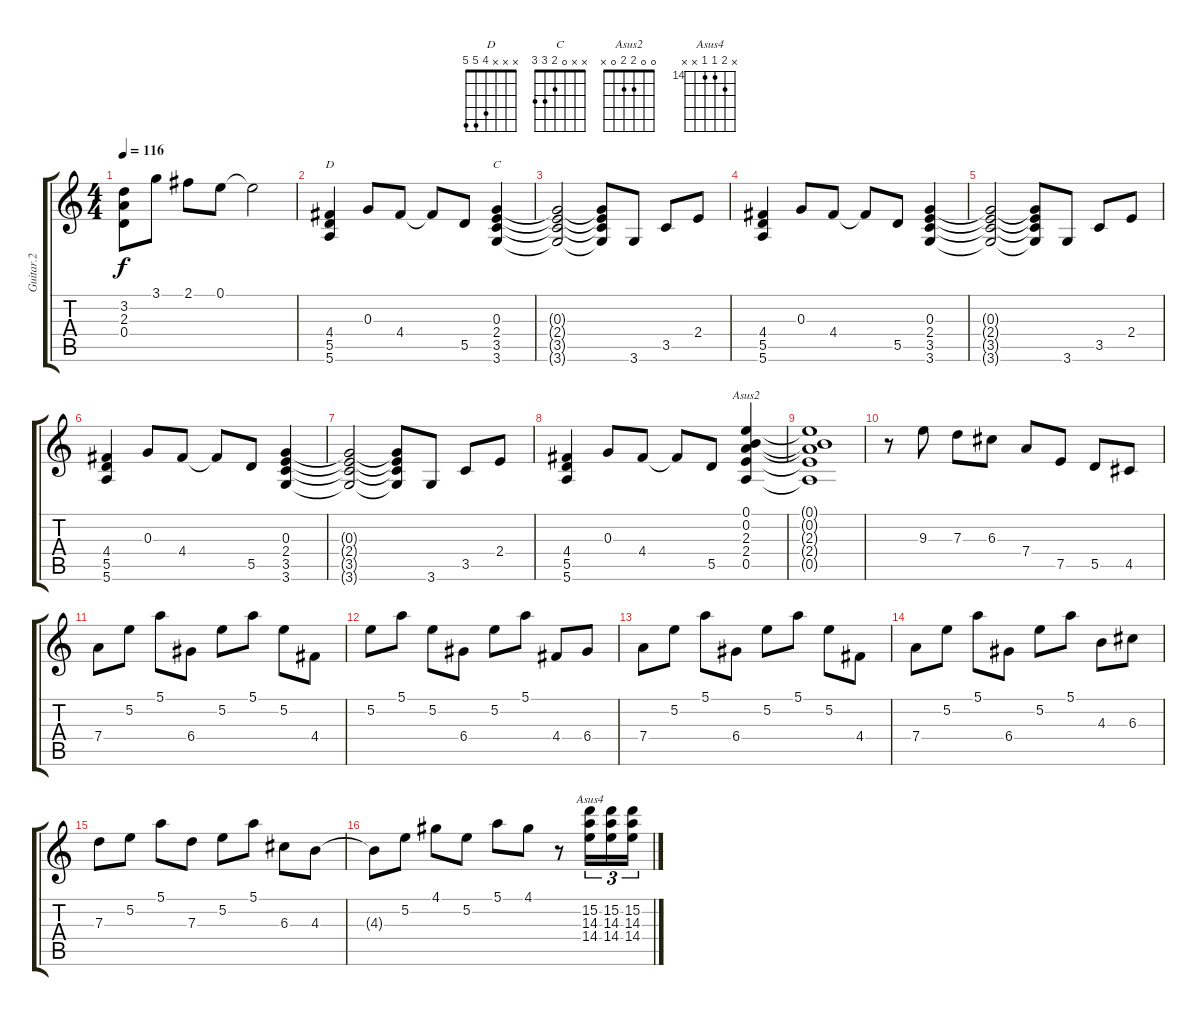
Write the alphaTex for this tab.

\track ("Guitar.2" "Guitar.2") {instrument electricguitarclean}
\staff {score tabs}
\tuning (E4 B3 G3 D3 A2 E2) {hide}
\chord ("D" x x x 4 5 5)
\chord ("C" x x 0 2 3 3)
\chord ("Asus2" 0 0 2 2 0 x)
\chord ("Asus4" x 15 14 14 x x) {firstfret 14}
\ts (4 4)
\tempo 116
\clef g2
\ks c
(3.2 2.3 0.4).8{dy f} 3.1.8 2.1.8 0.1.8 0.1{t}.2 |
(4.4 5.5 5.6).4{ch "D"} 0.3.8 4.4.8 4.4{t}.8 5.5.8 (0.3 2.4 3.5 3.6).4{ch "C"} |
(0.3{t} 2.4{t} 3.5{t} 3.6{t}).2 (0.3{t} 2.4{t} 3.5{t} 3.6{t}).8 3.6.8 3.5.8 2.4.8 |
(4.4 5.5 5.6).4 0.3.8 4.4.8 4.4{t}.8 5.5.8 (0.3 2.4 3.5 3.6).4 |
(0.3{t} 2.4{t} 3.5{t} 3.6{t}).2 (0.3{t} 2.4{t} 3.5{t} 3.6{t}).8 3.6.8 3.5.8 2.4.8 |
(4.4 5.5 5.6).4 0.3.8 4.4.8 4.4{t}.8 5.5.8 (0.3 2.4 3.5 3.6).4 |
(0.3{t} 2.4{t} 3.5{t} 3.6{t}).2 (0.3{t} 2.4{t} 3.5{t} 3.6{t}).8 3.6.8 3.5.8 2.4.8 |
(4.4 5.5 5.6).4 0.3.8 4.4.8 4.4{t}.8 5.5.8 (0.1 0.2 2.3 2.4 0.5).4{ch "Asus2"} |
(0.1{t} 0.2{t} 2.3{t} 2.4{t} 0.5{t}).1 |
r.8 9.3.8 7.3.8 6.3.8 7.4.8 7.5.8 5.5.8 4.5.8 |
7.4.8 5.2.8 5.1.8 6.4.8 5.2.8 5.1.8 5.2.8 4.4.8 |
5.2.8 5.1.8 5.2.8 6.4.8 5.2.8 5.1.8 4.4.8 6.4.8 |
7.4.8 5.2.8 5.1.8 6.4.8 5.2.8 5.1.8 5.2.8 4.4.8 |
7.4.8 5.2.8 5.1.8 6.4.8 5.2.8 5.1.8 4.3.8 6.3.8 |
7.3.8 5.2.8 5.1.8 7.3.8 5.2.8 5.1.8 6.3.8 4.3.8 |
4.3{t}.8 5.2.8 4.1.8 5.2.8 5.1.8 4.1.8 r.8 (15.2 14.3 14.4).16{tu (3 2) ch "Asus4"} (15.2 14.3 14.4).16{tu (3 2)} (15.2 14.3 14.4).16{tu (3 2)}
